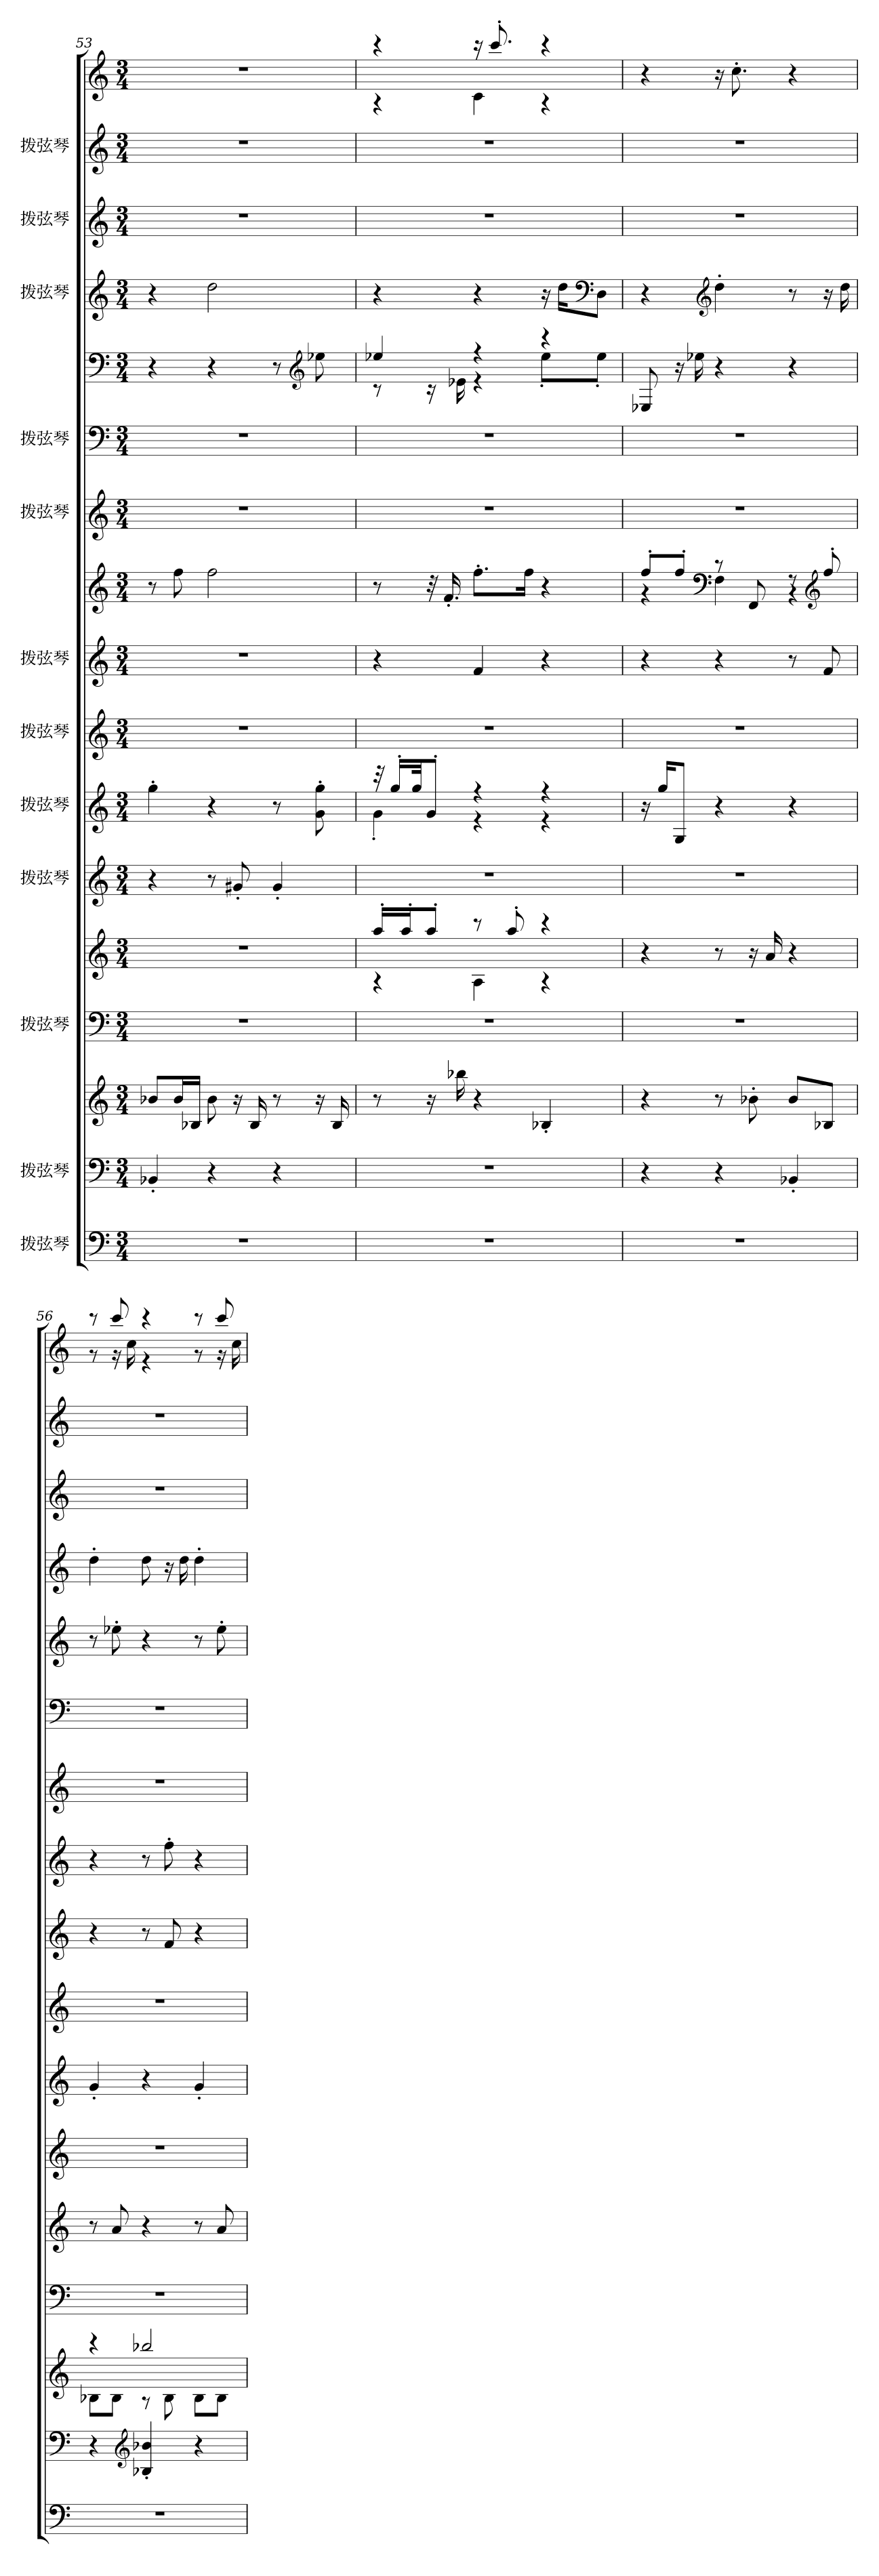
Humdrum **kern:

**kern	**kern	**kern	**kern	**kern	**kern	**kern	**kern	**kern	**kern	**kern	**kern	**kern	**kern	**kern	**kern	**kern
*part12	*part11	*part11	*part10	*part10	*part9	*part8	*part7	*part6	*part6	*part5	*part4	*part4	*part3	*part2	*part1	*part1
*staff17	*staff16	*staff15	*staff14	*staff13	*staff12	*staff11	*staff10	*staff9	*staff8	*staff7	*staff6	*staff5	*staff4	*staff3	*staff2	*staff1
*I"拨弦琴	*I"拨弦琴	*	*I"拨弦琴	*	*I"拨弦琴	*I"拨弦琴	*I"拨弦琴	*I"拨弦琴	*	*I"拨弦琴	*I"拨弦琴	*	*I"拨弦琴	*I"拨弦琴	*I"拨弦琴	*
*clefF4	*clefF4	*clefG2	*clefF4	*clefG2	*clefG2	*clefG2	*clefG2	*clefG2	*clefG2	*clefG2	*clefF4	*clefF4	*clefG2	*clefG2	*clefG2	*clefG2
*k[]	*k[]	*k[]	*k[]	*k[]	*k[]	*k[]	*k[]	*k[]	*k[]	*k[]	*k[]	*k[]	*k[]	*k[]	*k[]	*k[]
*M3/4	*M3/4	*M3/4	*M3/4	*M3/4	*M3/4	*M3/4	*M3/4	*M3/4	*M3/4	*M3/4	*M3/4	*M3/4	*M3/4	*M3/4	*M3/4	*M3/4
=53	=53	=53	=53	=53	=53	=53	=53	=53	=53	=53	=53	=53	=53	=53	=53	=53
2.r	4BB-X'/	8b-X/L	2.r	2.r	4r	4gg'\	2.r	2.r	8r	2.r	2.r	4r	4r	2.r	2.r	2.r
.	.	16b-/L	.	.	.	.	.	.	8ff\	.	.	.	.	.	.	.
.	.	16B-X/JJ	.	.	.	.	.	.	.	.	.	.	.	.	.	.
.	4r	8b-\	.	.	8r	4r	.	.	2ff\	.	.	4r	2dd\	.	.	.
.	.	16r	.	.	8g#X'/	.	.	.	.	.	.	.	.	.	.	.
.	.	16B-/	.	.	.	.	.	.	.	.	.	.	.	.	.	.
.	4r	8r	.	.	4g#'/	8r	.	.	.	.	.	8r	.	.	.	.
*	*	*	*	*	*	*	*	*	*	*	*	*clefG2	*	*	*	*
.	.	16r	.	.	.	8g\' 8gg\'	.	.	.	.	.	8ee-X\	.	.	.	.
.	.	16B-/	.	.	.	.	.	.	.	.	.	.	.	.	.	.
!!LO:PB:g=z
=54	=54	=54	=54	=54	=54	=54	=54	=54	=54	=54	=54	=54	=54	=54	=54	=54
*	*	*	*	*^	*	*^	*	*	*	*	*	*^	*	*	*	*^
2.r	2.r	8r	2.r	16aa'/LL	4r	2.r	32r	4g'\	2.r	4r	8r	2.r	2.r	4ee-X/	8r	4r	2.r	2.r	4r	4r
.	.	.	.	.	.	.	16gg'/LL	.	.	.	.	.	.	.	.	.	.	.	.	.
.	.	.	.	16aa'/J	.	.	.	.	.	.	.	.	.	.	.	.	.	.	.	.
.	.	.	.	.	.	.	32gg/JK	.	.	.	.	.	.	.	.	.	.	.	.	.
.	.	16r	.	8aa'/J	.	.	8g'/J	.	.	.	32r	.	.	.	16r	.	.	.	.	.
.	.	.	.	.	.	.	.	.	.	.	16.f'/	.	.	.	.	.	.	.	.	.
.	.	16bb-X\	.	.	.	.	.	.	.	.	.	.	.	.	16e-X\	.	.	.	.	.
.	.	4r	.	8r	4A\	.	4r	4r	.	4f/	8.ff'\L	.	.	4r	4r	4r	.	.	16r	4c\
.	.	.	.	.	.	.	.	.	.	.	.	.	.	.	.	.	.	.	8.ccc'/	.
.	.	.	.	8aa'/	.	.	.	.	.	.	.	.	.	.	.	.	.	.	.	.
.	.	.	.	.	.	.	.	.	.	.	16ff\Jk	.	.	.	.	.	.	.	.	.
.	.	4B-X'/	.	4r	4r	.	4r	4r	.	4r	4r	.	.	4r	8ee-'\L	16r	.	.	4r	4r
.	.	.	.	.	.	.	.	.	.	.	.	.	.	.	.	16dd\KL	.	.	.	.
*	*	*	*	*	*	*	*	*	*	*	*	*	*	*	*	*clefF4	*	*	*	*
.	.	.	.	.	.	.	.	.	.	.	.	.	.	.	8ee-'\J	8D\J	.	.	.	.
*	*	*	*	*v	*v	*	*v	*v	*	*	*	*	*	*v	*v	*	*	*	*v	*v
=55	=55	=55	=55	=55	=55	=55	=55	=55	=55	=55	=55	=55	=55	=55	=55	=55
*	*	*	*	*	*	*	*	*	*^	*	*	*	*	*	*	*
2.r	4r	4r	2.r	4r	2.r	16r	2.r	4r	8ff'/L	4r	2.r	2.r	8E-X/	4r	2.r	2.r	4r
.	.	.	.	.	.	16gg/KL	.	.	.	.	.	.	.	.	.	.	.
.	.	.	.	.	.	8G/J	.	.	8ff'/J	.	.	.	16r	.	.	.	.
.	.	.	.	.	.	.	.	.	.	.	.	.	16ee-X\	.	.	.	.
*	*	*	*	*	*	*	*	*	*clefF4	*	*	*	*	*clefG2	*	*	*
.	4r	8r	.	8r	.	4r	.	4r	8r	4F\	.	.	4r	4dd'\	.	.	16r
.	.	.	.	.	.	.	.	.	.	.	.	.	.	.	.	.	8.cc'\
.	.	8b-X'\	.	16r	.	.	.	.	8FF/	.	.	.	.	.	.	.	.
.	.	.	.	16a/	.	.	.	.	.	.	.	.	.	.	.	.	.
.	4BB-X'/	8b-/L	.	4r	.	4r	.	8r	8r	4r	.	.	4r	8r	.	.	4r
*	*	*	*	*	*	*	*	*	*clefG2	*	*	*	*	*	*	*	*
.	.	8B-X/J	.	.	.	.	.	8f/	8ff'/	.	.	.	.	16r	.	.	.
.	.	.	.	.	.	.	.	.	.	.	.	.	.	16dd\	.	.	.
*	*	*	*	*	*	*	*	*	*v	*v	*	*	*	*	*	*	*
=56	=56	=56	=56	=56	=56	=56	=56	=56	=56	=56	=56	=56	=56	=56	=56	=56
*	*	*^	*	*	*	*	*	*	*	*	*	*	*	*	*	*^
2.r	4r	4r	8B-X\L	2.r	8r	2.r	4g'/	2.r	4r	4r	2.r	2.r	8r	4dd'\	2.r	2.r	8r	8r
.	.	.	8B-\J	.	8a/	.	.	.	.	.	.	.	8ee-X'\	.	.	.	8ccc/	16r
.	.	.	.	.	.	.	.	.	.	.	.	.	.	.	.	.	.	16cc\
*	*clefG2	*	*	*	*	*	*	*	*	*	*	*	*	*	*	*	*	*
.	4B-X/' 4b-X/'	2bb-X/	8r	.	4r	.	4r	.	8r	8r	.	.	4r	8dd\	.	.	4r	4r
.	.	.	8B-\	.	.	.	.	.	8f/	8ff'\	.	.	.	16r	.	.	.	.
.	.	.	.	.	.	.	.	.	.	.	.	.	.	16dd\	.	.	.	.
.	4r	.	8B-\L	.	8r	.	4g'/	.	4r	4r	.	.	8r	4dd'\	.	.	8r	8r
.	.	.	8B-\J	.	8a/	.	.	.	.	.	.	.	8ee-'\	.	.	.	8ccc/	16r
.	.	.	.	.	.	.	.	.	.	.	.	.	.	.	.	.	.	16cc\
*	*	*v	*v	*	*	*	*	*	*	*	*	*	*	*	*	*	*v	*v
=	=	=	=	=	=	=	=	=	=	=	=	=	=	=	=	=
*-	*-	*-	*-	*-	*-	*-	*-	*-	*-	*-	*-	*-	*-	*-	*-	*-
